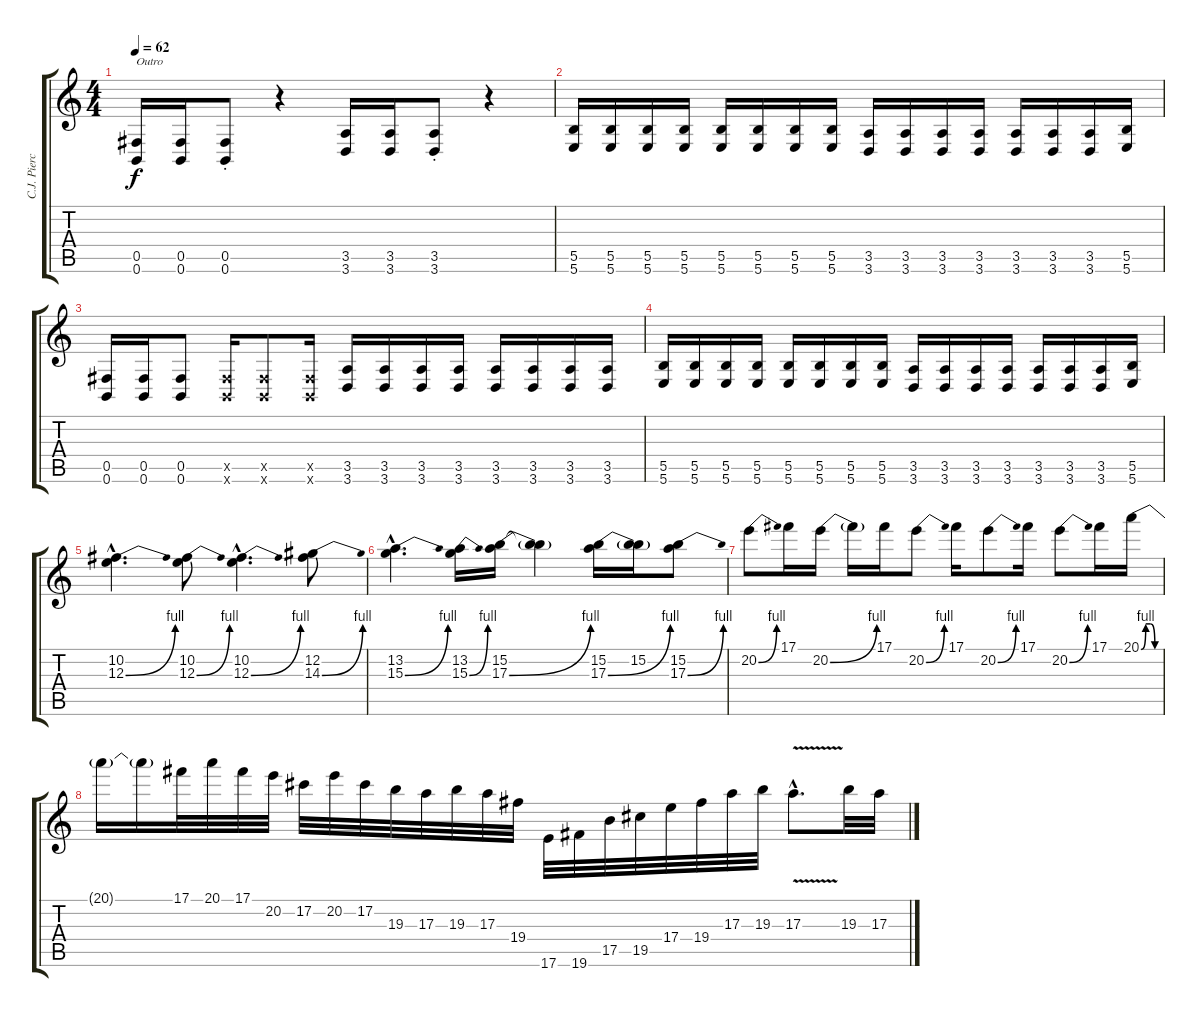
\track ("C.J. Pierce | Lead" "C.J. Pierc") {instrument electricguitarjazz}
\staff {score tabs}
\tuning (Db4 Ab3 E3 B2 Gb2 B1) {hide}
\ts (4 4)
\tempo 62
\clef g2
\ks c
(0.5 0.6).16{txt "Outro" dy f} (0.5 0.6).16 (0.5{st} 0.6{st}).8 r.4 (3.5 3.6).16 (3.5 3.6).16 (3.5{st} 3.6{st}).8 r.4 |
(5.5 5.6).16 (5.5 5.6).16 (5.5 5.6).16 (5.5 5.6).16 (5.5 5.6).16 (5.5 5.6).16 (5.5 5.6).16 (5.5 5.6).16 (3.5 3.6).16 (3.5 3.6).16 (3.5 3.6).16 (3.5 3.6).16 (3.5 3.6).16 (3.5 3.6).16 (3.5 3.6).16 (5.5 5.6).16 |
(0.5 0.6).16 (0.5 0.6).16 (0.5 0.6).8 (0.5{x} 0.6{x}).16 (0.5{x} 0.6{x}).8 (0.5{x} 0.6{x}).16 (3.5 3.6).16 (3.5 3.6).16 (3.5 3.6).16 (3.5 3.6).16 (3.5 3.6).16 (3.5 3.6).16 (3.5 3.6).16 (3.5 3.6).16 |
(5.5 5.6).16 (5.5 5.6).16 (5.5 5.6).16 (5.5 5.6).16 (5.5 5.6).16 (5.5 5.6).16 (5.5 5.6).16 (5.5 5.6).16 (3.5 3.6).16 (3.5 3.6).16 (3.5 3.6).16 (3.5 3.6).16 (3.5 3.6).16 (3.5 3.6).16 (3.5 3.6).16 (5.5 5.6).16 |
(10.2{hac} 12.3{be (bend 0 0 60 4) hac}).4{d} (10.2 12.3{be (bend 0 0 60 4)}).8 (10.2{hac} 12.3{be (bend 0 0 60 4) hac}).4{d} (12.2 14.3{be (bend 0 0 60 4)}).8 |
(13.2{hac} 15.3{be (bend 0 0 60 4) hac}).4{d} (13.2 15.3{be (bend 0 0 60 4)}).16 (15.2 17.3{be (bend 0 0 60 4)}).16 (15.2{t} 17.3{t}).4 (15.2 17.3{be (bend 0 0 60 4)}).16 (15.2 17.3{t}).16 (15.2 17.3{be (bend 0 0 60 4)}).8 |
20.2{be (bend 0 0 60 4)}.8 17.1.16 20.2{be (bend 0 0 60 4)}.16 20.2{t}.16 17.1.16 20.2{be (bend 0 0 60 4)}.8 17.1.16 20.2{be (bend 0 0 60 4)}.8 17.1.16 20.2{be (bend 0 0 60 4)}.8 17.1.16 20.1{be (custom 0 0 15 4 30 4 45 0 60 0)}.16 |
20.1{t}.16 20.1{t}.16 17.1.32 20.1.32 17.1.32 20.2.32 17.2.32 20.2.32 17.2.32 19.3.32 17.3.32 19.3.32 17.3.32 19.4.32 17.6.32 19.6.32 17.5.32 19.5.32 17.4.32 19.4.32 17.3.32 19.3.32 17.3{v hac}.8{d} 19.3.32 17.3.32
